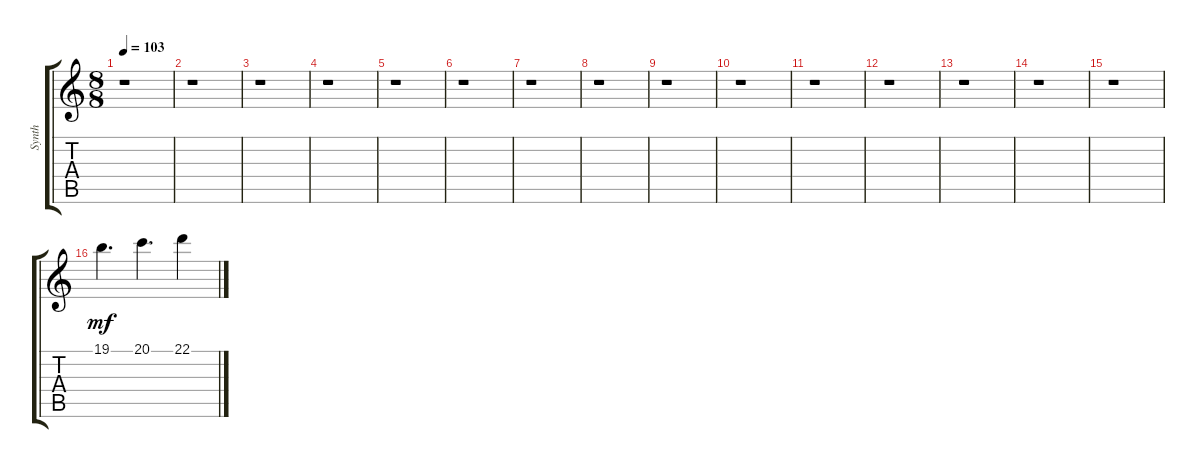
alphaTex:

\track ("Synth" "Synth") {instrument recorder}
\staff {score tabs}
\tuning (E4 B3 G3 D3 A2 E2) {hide}
\ts (8 8)
\tempo 103
\clef g2
\ks c
r.1{dy ff} |
r.1 |
r.1 |
r.1 |
r.1 |
r.1 |
r.1 |
r.1 |
r.1 |
r.1 |
r.1 |
r.1 |
r.1 |
r.1 |
r.1 |
19.1.4{d dy mf} 20.1.4{d} 22.1.4
